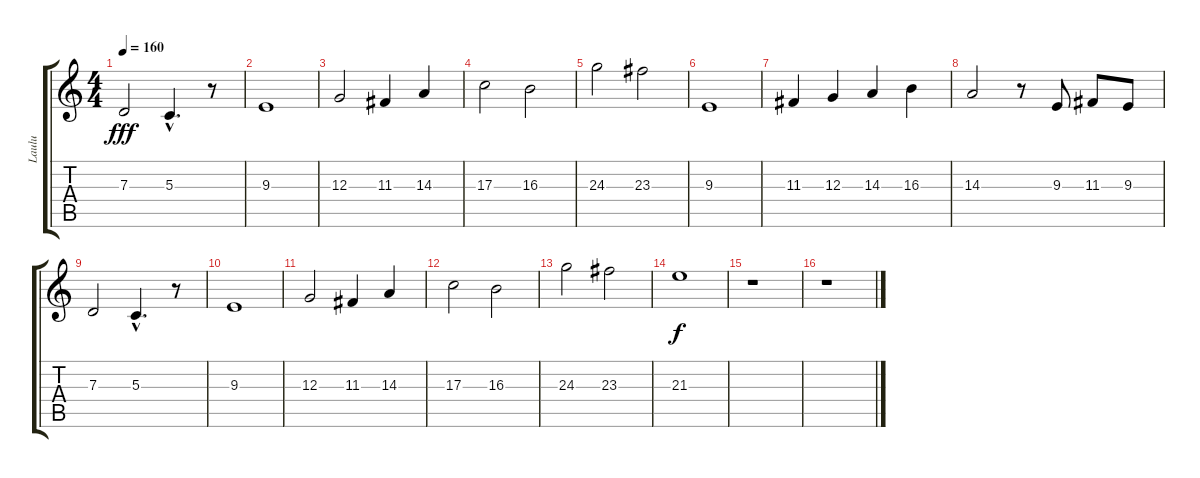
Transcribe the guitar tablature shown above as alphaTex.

\track ("Laulu" "Laulu") {instrument pad7halo}
\staff {score tabs}
\tuning (E4 B3 G3 D3 A2 E2) {hide}
\ts (4 4)
\tempo 160
\clef g2
\ks c
7.3.2{dy fff} 5.3{hac}.4{d} r.8 |
9.3.1 |
12.3.2 11.3.4 14.3.4 |
17.3.2 16.3.2 |
24.3.2 23.3.2 |
9.3.1 |
11.3.4 12.3.4 14.3.4 16.3.4 |
14.3.2 r.8 9.3.8 11.3.8 9.3.8 |
7.3.2 5.3{hac}.4{d} r.8 |
9.3.1 |
12.3.2 11.3.4 14.3.4 |
17.3.2 16.3.2 |
24.3.2 23.3.2 |
21.3.1{dy f} |
r.1 |
r.1
